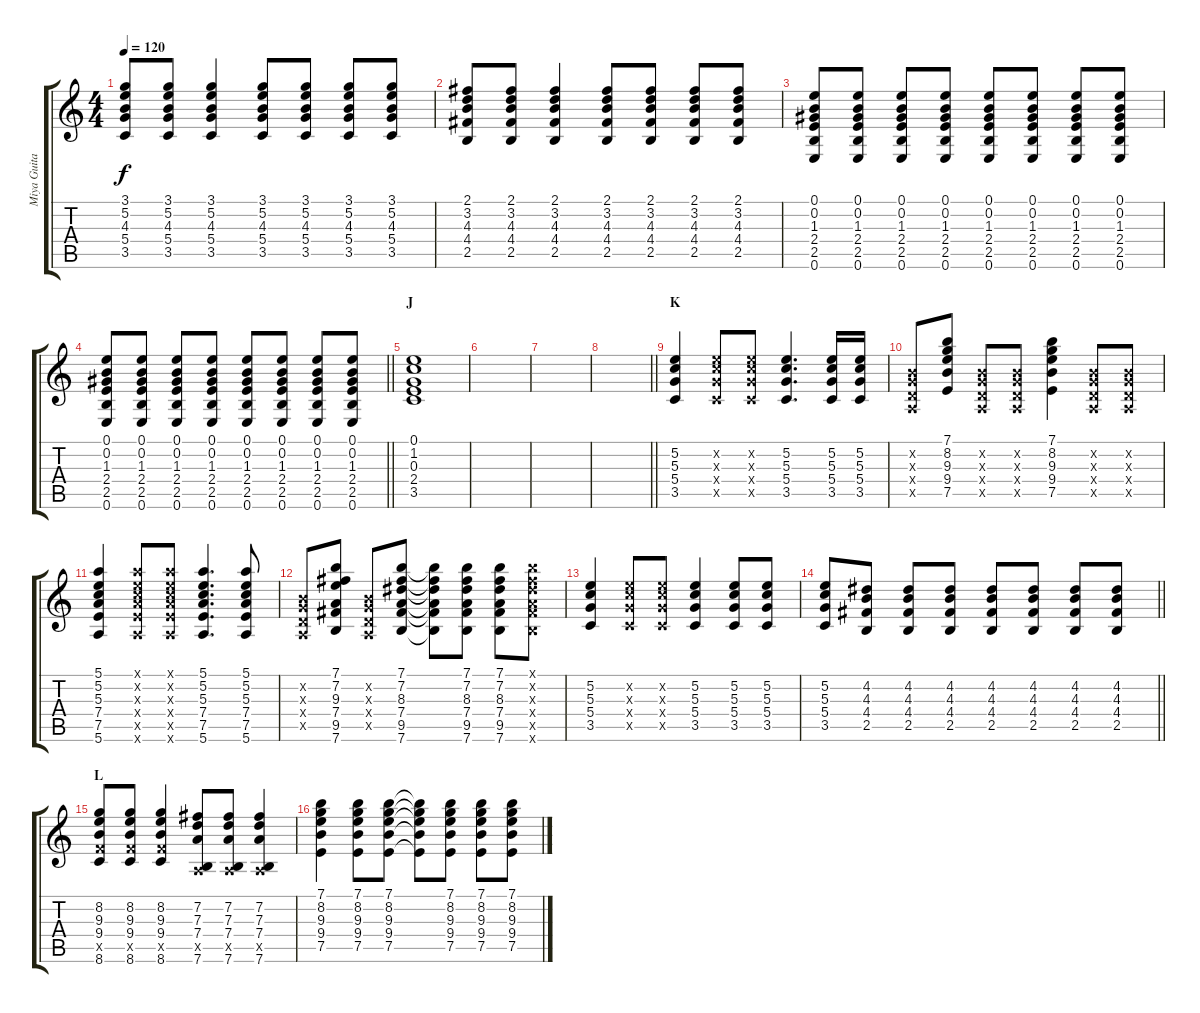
\track ("Miya Guitar II" "Miya Guita") {instrument overdrivenguitar}
\staff {score tabs}
\tuning (E4 B3 G3 D3 A2 E2) {hide}
\ts (4 4)
\tempo 120
\clef g2
\ks c
(3.1 5.2 4.3 5.4 3.5).8{dy f} (3.1 5.2 4.3 5.4 3.5).8 (3.1 5.2 4.3 5.4 3.5).4 (3.1 5.2 4.3 5.4 3.5).8 (3.1 5.2 4.3 5.4 3.5).8 (3.1 5.2 4.3 5.4 3.5).8 (3.1 5.2 4.3 5.4 3.5).8 |
(2.1 3.2 4.3 4.4 2.5).8 (2.1 3.2 4.3 4.4 2.5).8 (2.1 3.2 4.3 4.4 2.5).4 (2.1 3.2 4.3 4.4 2.5).8 (2.1 3.2 4.3 4.4 2.5).8 (2.1 3.2 4.3 4.4 2.5).8 (2.1 3.2 4.3 4.4 2.5).8 |
(0.1 0.2 1.3 2.4 2.5 0.6).8 (0.1 0.2 1.3 2.4 2.5 0.6).8 (0.1 0.2 1.3 2.4 2.5 0.6).8 (0.1 0.2 1.3 2.4 2.5 0.6).8 (0.1 0.2 1.3 2.4 2.5 0.6).8 (0.1 0.2 1.3 2.4 2.5 0.6).8 (0.1 0.2 1.3 2.4 2.5 0.6).8 (0.1 0.2 1.3 2.4 2.5 0.6).8 |
\barLineRight lightlight
(0.1 0.2 1.3 2.4 2.5 0.6).8 (0.1 0.2 1.3 2.4 2.5 0.6).8 (0.1 0.2 1.3 2.4 2.5 0.6).8 (0.1 0.2 1.3 2.4 2.5 0.6).8 (0.1 0.2 1.3 2.4 2.5 0.6).8 (0.1 0.2 1.3 2.4 2.5 0.6).8 (0.1 0.2 1.3 2.4 2.5 0.6).8 (0.1 0.2 1.3 2.4 2.5 0.6).8 |
\section ("" "J")
(0.1 1.2 0.3 2.4 3.5).1 |
|
|
\barLineRight lightlight
|
\section ("" "K")
(5.2 5.3 5.4 3.5).4 (5.2{x} 5.3{x} 5.4{x} 3.5{x}).8 (5.2{x} 5.3{x} 5.4{x} 3.5{x}).8 (5.2 5.3 5.4 3.5).4{d} (5.2 5.3 5.4 3.5).16 (5.2 5.3 5.4 3.5).16 |
(0.2{x} 0.3{x} 0.4{x} 0.5{x}).8 (7.1 8.2 9.3 9.4 7.5).8 (0.2{x} 0.3{x} 0.4{x} 0.5{x}).8 (0.2{x} 0.3{x} 0.4{x} 0.5{x}).8 (7.1 8.2 9.3 9.4 7.5).4 (0.2{x} 0.3{x} 0.4{x} 0.5{x}).8 (0.2{x} 0.3{x} 0.4{x} 0.5{x}).8 |
(5.1 5.2 5.3 7.4 7.5 5.6).4 (5.1{x} 5.2{x} 5.3{x} 7.4{x} 7.5{x} 5.6{x}).8 (5.1{x} 5.2{x} 5.3{x} 7.4{x} 7.5{x} 5.6{x}).8 (5.1 5.2 5.3 7.4 7.5 5.6).4{d} (5.1 5.2 5.3 7.4 7.5 5.6).8 |
(0.2{x} 0.3{x} 0.4{x} 0.5{x}).8 (7.1 7.2 9.3 7.4 9.5 7.6).8 (0.2{x} 0.3{x} 0.4{x} 0.5{x}).8 (7.1 7.2 8.3 7.4 9.5 7.6).8 (7.1{t} 7.2{t} 8.3{t} 7.4{t} 9.5{t} 7.6{t}).8 (7.1 7.2 8.3 7.4 9.5 7.6).8 (7.1 7.2 8.3 7.4 9.5 7.6).8 (7.1{x} 7.2{x} 8.3{x} 7.4{x} 9.5{x} 7.6{x}).8 |
(5.2 5.3 5.4 3.5).4 (5.2{x} 5.3{x} 5.4{x} 3.5{x}).8 (5.2{x} 5.3{x} 5.4{x} 3.5{x}).8 (5.2 5.3 5.4 3.5).4 (5.2 5.3 5.4 3.5).8 (5.2 5.3 5.4 3.5).8 |
\barLineRight lightlight
(5.2 5.3 5.4 3.5).8 (4.2 4.3 4.4 2.5).8 (4.2 4.3 4.4 2.5).8 (4.2 4.3 4.4 2.5).8 (4.2 4.3 4.4 2.5).8 (4.2 4.3 4.4 2.5).8 (4.2 4.3 4.4 2.5).8 (4.2 4.3 4.4 2.5).8 |
\section ("" "L")
(8.2 9.3 9.4 8.5{x} 8.6).8 (8.2 9.3 9.4 8.5{x} 8.6).8 (8.2 9.3 9.4 8.5{x} 8.6).4 (7.2 7.3 7.4 0.5{x} 7.6).8 (7.2 7.3 7.4 0.5{x} 7.6).8 (7.2 7.3 7.4 0.5{x} 7.6).4 |
(7.1 8.2 9.3 9.4 7.5).4 (7.1 8.2 9.3 9.4 7.5).8 (7.1 8.2 9.3 9.4 7.5).8 (7.1{t} 8.2{t} 9.3{t} 9.4{t} 7.5{t}).8 (7.1 8.2 9.3 9.4 7.5).8 (7.1 8.2 9.3 9.4 7.5).8 (7.1 8.2 9.3 9.4 7.5).8
